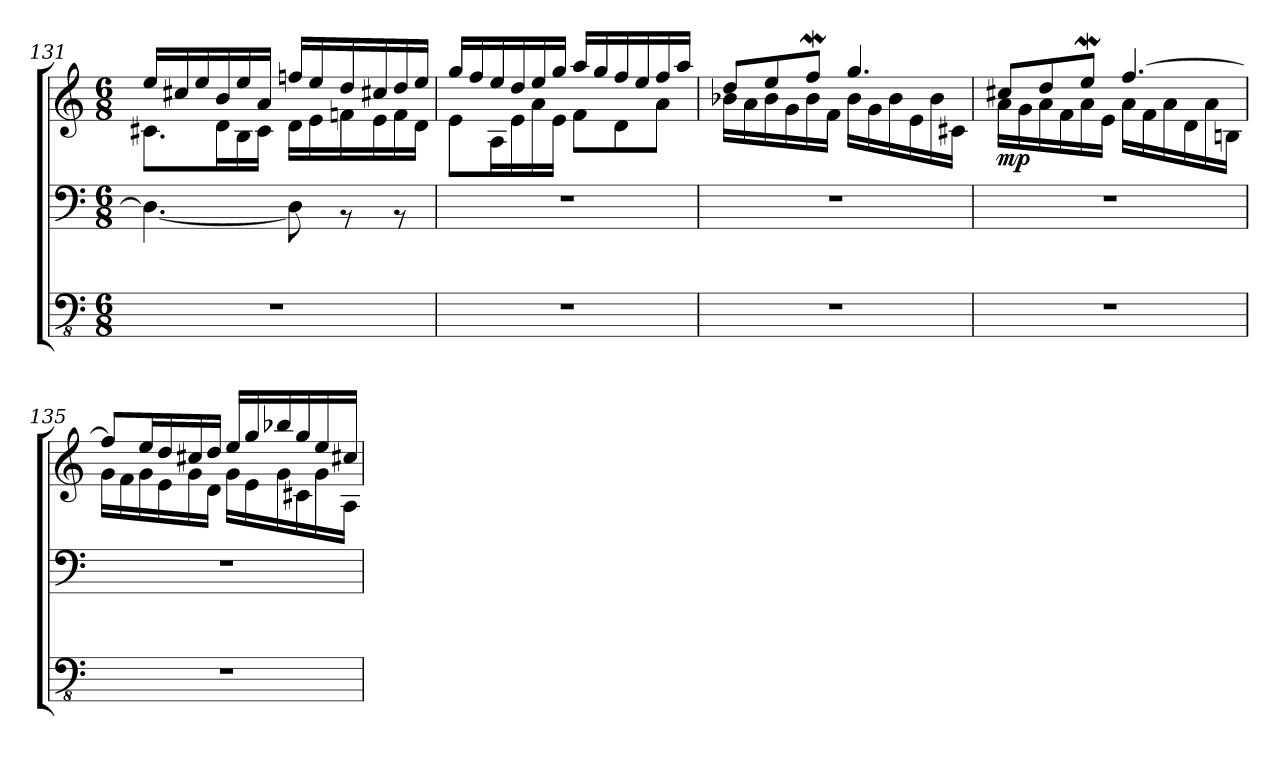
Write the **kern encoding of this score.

**kern	**kern	**kern	**dynam
*part1	*part1	*part1	*part1
*staff3	*staff2	*staff1	*staff1/2/3
*clefFv4	*clefF4	*clefG2	*
*k[]	*k[]	*k[]	*
*M6/8	*M6/8	*M6/8	*
=131	=131	=131	=131
*	*^	*^	*
2.r	2.ryy	4.D\_	16ee/LL	8.c#X\L	.
.	.	.	16cc#X/	.	.
.	.	.	16ee/	.	.
.	.	.	16b/	16d\L	.
.	.	.	16ee/	16B\	.
.	.	.	16a/JJ	16c#\JJ	.
.	.	8D\]	16ffn/LL	16d\LL	.
.	.	.	16ee/	16e\	.
.	.	8r	16dd/	16fn\	.
.	.	.	16cc#X/	16e\	.
.	.	8r	16dd/	16f\	.
.	.	.	16ee/JJ	16d\JJ	.
*	*v	*v	*	*	*
=132	=132	=132	=132	=132
2.r	2.r	16gg/LL	8e\L	.
.	.	16ff/	.	.
.	.	16ee/	16A\L	.
.	.	16dd/	16e\	.
.	.	16ee/	16a\	.
.	.	16gg/JJ	16e\JJ	.
.	.	16aa/LL	8f\L	.
.	.	16gg/	.	.
.	.	16ff/	8d\	.
.	.	16ee/	.	.
.	.	16ff/	8a\J	.
.	.	16aa/JJ	.	.
!!LO:LB:g=z	!!
=133	=133	=133	=133	=133
2.r	2.r	8dd/L	16b-X\LL	.
.	.	.	16a\	.
.	.	8ee/	16b-\	.
.	.	.	16g\	.
.	.	8ffw/J	16b-\	.
.	.	.	16f\JJ	.
.	.	4.gg/	16b-\LL	.
.	.	.	16g\	.
.	.	.	16b-\	.
.	.	.	16e\	.
.	.	.	16b-\	.
.	.	.	16c#X\JJ	.
=134	=134	=134	=134	=134
!	!	!	!	!LO:DY:b
2.r	2.r	8cc#X/L	16a\LL	mp
.	.	.	16g\	.
.	.	8dd/	16a\	.
.	.	.	16f\	.
.	.	8eeW/J	16a\	.
.	.	.	16e\JJ	.
.	.	[4.ff/	16a\LL	.
.	.	.	16f\	.
.	.	.	16a\	.
.	.	.	16d\	.
.	.	.	16a\	.
.	.	.	16Bn\JJ	.
=135	=135	=135	=135	=135
2.r	2.r	8ff/L]	16g\LL	.
.	.	.	16f\	.
.	.	16ee/L	16g\	.
.	.	16dd/	16e\	.
.	.	16cc#X/	16g\	.
.	.	16dd/JJ	16d\JJ	.
.	.	16ee/LL	16g\LL	.
.	.	16gg/	16e\	.
.	.	16bb-X/	16g\	.
.	.	16gg/	16c#X\	.
.	.	16ee/	16g\	.
.	.	16cc#X/JJ	16A\JJ	.
*	*	*v	*v	*
=	=	=	=
*-	*-	*-	*-
